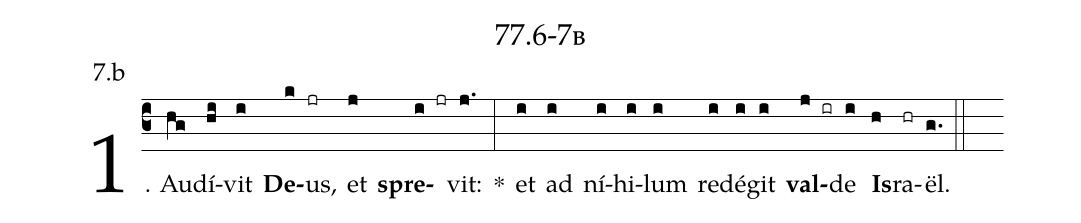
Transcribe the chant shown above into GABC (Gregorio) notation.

name: 77.6-7b;
annotation: 7.b;
%%
(c3)1. Au(hg)dí(hi)vit(i) <b>De</b>(k)us,(jr) et(j) <b>spre</b>(i jr)vit:(j.) *(:) et(i) ad(i) ní(i)hi(i)lum(i) red(i)é(i)git(i) <b>val</b>(j ir)de(i) <b>Is</b>(h)ra(hr)ël.(g.) (::)


%E(i) u(i) o(j) u(i) a(h) e.(g.) (::)
